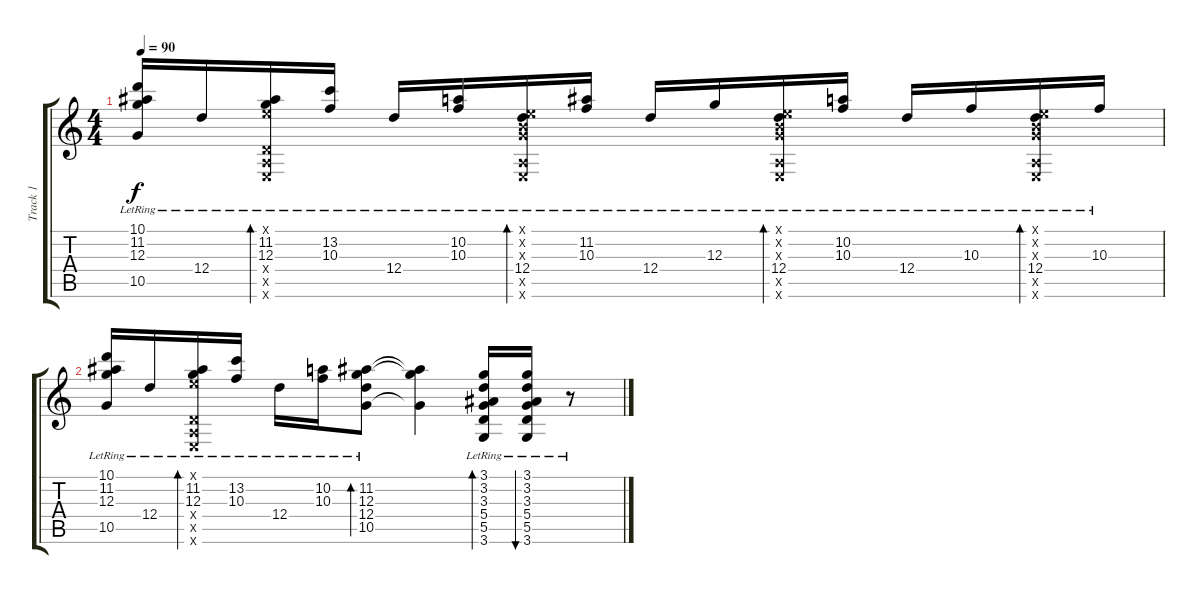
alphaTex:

\track ("Track 1" "Track 1") {instrument acousticguitarsteel}
\staff {score tabs}
\tuning (E4 B3 G3 D3 A2 E2) {hide}
\ts (4 4)
\tempo 90
\clef g2
\ks c
(10.1{lr} 11.2{lr} 12.3{lr} 10.5{lr}).16{dy f} 12.4{lr}.16 (0.1{x} 11.2{lr} 12.3{lr} 0.4{x} 0.5{x} 0.6{x}).16{bd 30} (13.2{lr} 10.3{lr}).16 12.4{lr}.16 (10.2{lr} 10.3{lr}).16 (0.1{x} 0.2{x} 0.3{x} 12.4{lr} 0.5{x} 0.6{x}).16{bd 30} (11.2{lr} 10.3{lr}).16 12.4{lr}.16 12.3{lr}.16 (0.1{x} 0.2{x} 0.3{x} 12.4{lr} 0.5{x} 0.6{x}).16{bd 30} (10.2{lr} 10.3{lr}).16 12.4{lr}.16 10.3{lr}.16 (0.1{x} 0.2{x} 0.3{x} 12.4{lr} 0.5{x} 0.6{x}).16{bd 30} 10.3{lr}.16 |
(10.1{lr} 11.2{lr} 12.3{lr} 10.5{lr}).16 12.4{lr}.16 (0.1{x} 11.2{lr} 12.3{lr} 0.4{x} 0.5{x} 0.6{x}).16{bd 30} (13.2{lr} 10.3{lr}).16 12.4{lr}.16 (10.2{lr} 10.3{lr}).16 (11.2{lr} 12.3{lr} 12.4{lr} 10.5{lr}).8{bd 30} (11.2{t} 12.3{t} 10.5{t}).4 (3.1{lr} 3.2{lr} 3.3{lr} 5.4{lr} 5.5{lr} 3.6{lr}).16{bd 30} (3.1{lr} 3.2{lr} 3.3{lr} 5.4{lr} 5.5{lr} 3.6{lr}).16{bu 30} r.8
